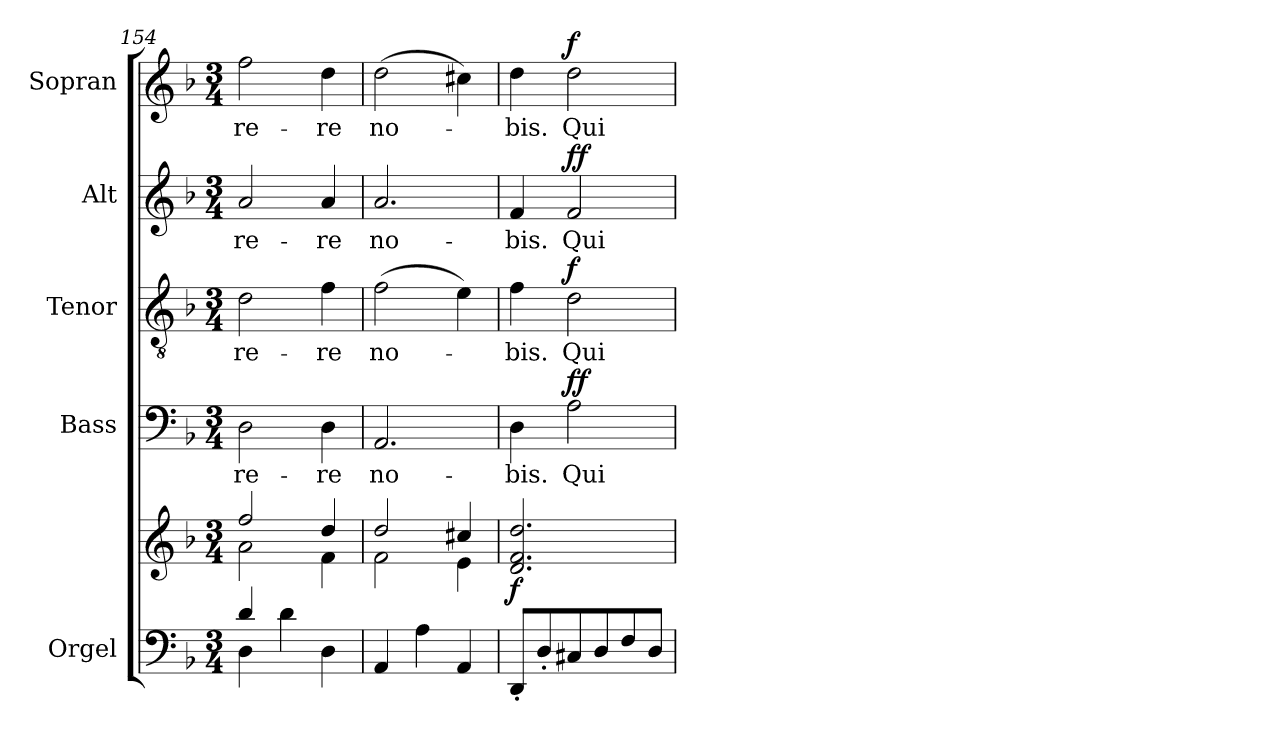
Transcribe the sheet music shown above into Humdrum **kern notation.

**kern	**kern	**dynam	**kern	**text	**dynam	**kern	**text	**dynam	**kern	**text	**dynam	**kern	**text	**dynam
*part5	*part5	*part5	*part4	*part4	*part4	*part3	*part3	*part3	*part2	*part2	*part2	*part1	*part1	*part1
*staff6	*staff5	*staff5/6	*staff4	*staff4	*staff4	*staff3	*staff3	*staff3	*staff2	*staff2	*staff2	*staff1	*staff1	*staff1
*I"Orgel	*	*	*I"Bass	*	*	*I"Tenor	*	*	*I"Alt	*	*	*I"Sopran	*	*
*I'Org.	*	*	*I'B.	*	*	*I'T.	*	*	*I'A.	*	*	*I'S.	*	*
*clefF4	*clefG2	*	*clefF4	*	*	*clefGv2	*	*	*clefG2	*	*	*clefG2	*	*
*k[b-]	*k[b-]	*	*k[b-]	*	*	*k[b-]	*	*	*k[b-]	*	*	*k[b-]	*	*
*F:	*F:	*	*F:	*	*	*F:	*	*	*F:	*	*	*F:	*	*
*M3/4	*M3/4	*	*M3/4	*	*	*M3/4	*	*	*M3/4	*	*	*M3/4	*	*
=154	=154	=154	=154	=154	=154	=154	=154	=154	=154	=154	=154	=154	=154	=154
*^	*^	*	*	*	*	*	*	*	*	*	*	*	*	*
!	!	!	!	!	!	!LO:LY:b	!	!	!LO:LY:b	!	!	!LO:LY:b	!	!	!LO:LY:b	!
4d/	4D\	2ff/	2a\	.	2D\	-re-	.	2d\	-re-	.	2a/	-re-	.	2ff\	-re-	.
4ryy	4d\	.	.	.	.	.	.	.	.	.	.	.	.	.	.	.
!	!	!	!	!	!	!LO:LY:b	!	!	!LO:LY:b	!	!	!LO:LY:b	!	!	!LO:LY:b	!
4ryy	4D\	4dd/	4f\	.	4D\	-re	.	4f\	-re	.	4a/	-re	.	4dd\	-re	.
=155	=155	=155	=155	=155	=155	=155	=155	=155	=155	=155	=155	=155	=155	=155	=155	=155
!	!	!	!	!	!	!LO:LY:b	!	!	!LO:LY:b	!	!	!LO:LY:b	!	!	!LO:LY:b	!
*v	*v	*	*	*	*	*	*	*	*	*	*	*	*	*	*	*
4AA/	2dd/	2f\	.	2.AA/	no-	.	(>2f\	no-	.	2.a/	no-	.	(>2dd\	no-	.
4A\	.	.	.	.	.	.	.	.	.	.	.	.	.	.	.
4AA/	4cc#X/	4e\	.	.	.	.	4e\)	.	.	.	.	.	4cc#X\)	.	.
=156	=156	=156	=156	=156	=156	=156	=156	=156	=156	=156	=156	=156	=156	=156	=156
!	!	!	!LO:DY:b	!	!LO:LY:b	!	!	!LO:LY:b	!	!	!LO:LY:b	!	!	!LO:LY:b	!
*	*v	*v	*	*	*	*	*	*	*	*	*	*	*	*	*
8DD'</L	2.d/ 2.f/ 2.dd/	f	4D\	-bis.	.	4f\	-bis.	.	4f/	-bis.	.	4dd\	-bis.	.
8D'</	.	.	.	.	.	.	.	.	.	.	.	.	.	.
!	!	!	!	!LO:LY:b	!LO:DY:a	!	!LO:LY:b	!LO:DY:a	!	!LO:LY:b	!LO:DY:a	!	!LO:LY:b	!LO:DY:a
8C#X/	.	.	2A\	Qui	ff	2d\	Qui	f	2f/	Qui	ff	2dd\	Qui	f
8D/	.	.	.	.	.	.	.	.	.	.	.	.	.	.
8F/	.	.	.	.	.	.	.	.	.	.	.	.	.	.
8D/J	.	.	.	.	.	.	.	.	.	.	.	.	.	.
=	=	=	=	=	=	=	=	=	=	=	=	=	=	=
*-	*-	*-	*-	*-	*-	*-	*-	*-	*-	*-	*-	*-	*-	*-
